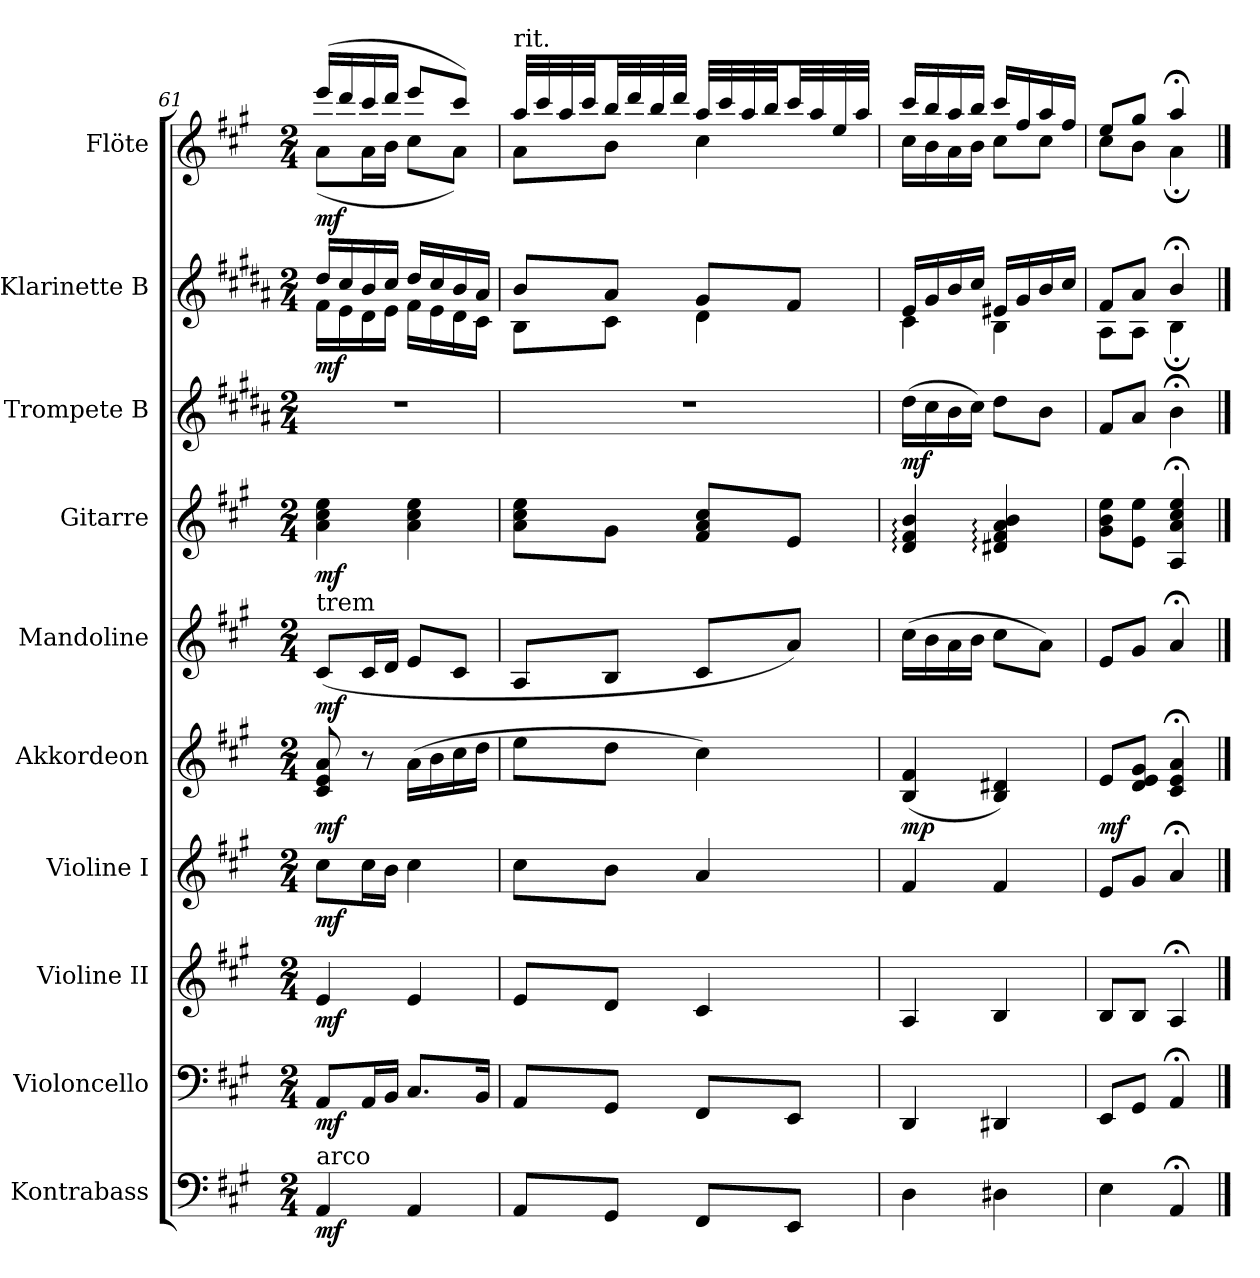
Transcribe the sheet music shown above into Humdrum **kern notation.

**kern	**dynam	**kern	**dynam	**kern	**dynam	**kern	**dynam	**kern	**dynam	**kern	**dynam	**kern	**dynam	**kern	**dynam	**kern	**dynam	**kern	**dynam
*part10	*part10	*part9	*part9	*part8	*part8	*part7	*part7	*part6	*part6	*part5	*part5	*part4	*part4	*part3	*part3	*part2	*part2	*part1	*part1
*staff10	*staff10	*staff9	*staff9	*staff8	*staff8	*staff7	*staff7	*staff6	*staff6	*staff5	*staff5	*staff4	*staff4	*staff3	*staff3	*staff2	*staff2	*staff1	*staff1
*I"Kontrabass	*	*I"Violoncello	*	*I"Violine II	*	*I"Violine I	*	*I"Akkordeon	*	*I"Mandoline	*	*I"Gitarre	*	*I"Trompete B	*	*I"Klarinette B	*	*I"Flöte	*
*	*	*I'Vc.	*	*I'Vln. II	*	*I'Vln. I	*	*	*	*I'Mand.	*	*I'Gtr.	*	*I'Tpt.	*	*I'Kl.	*	*I'Fl.	*
*clefF4	*	*clefF4	*	*clefG2	*	*clefG2	*	*clefG2	*	*clefG2	*	*clefG2	*	*clefG2	*	*clefG2	*	*clefG2	*
*ITrd7c12	*	*	*	*	*	*	*	*	*	*	*	*ITrd7c12	*	*ITrd1c2	*	*ITrd1c2	*	*	*
*k[f#c#g#]	*	*k[f#c#g#]	*	*k[f#c#g#]	*	*k[f#c#g#]	*	*k[f#c#g#]	*	*k[f#c#g#]	*	*k[f#c#g#]	*	*k[f#c#g#]	*	*k[f#c#g#]	*	*k[f#c#g#]	*
*A:	*	*A:	*	*A:	*	*A:	*	*A:	*	*A:	*	*A:	*	*A:	*	*A:	*	*A:	*
*M2/4	*	*M2/4	*	*M2/4	*	*M2/4	*	*M2/4	*	*M2/4	*	*M2/4	*	*M2/4	*	*M2/4	*	*M2/4	*
=61	=61	=61	=61	=61	=61	=61	=61	=61	=61	=61	=61	=61	=61	=61	=61	=61	=61	=61	=61
!	!	!	!	!	!	!	!	!	!	!	!	!	!	!	!	!	!	!LO:TX:a:t=12	!
!	!	!	!	!	!	!	!	!	!	!LO:TX:a:t=trem	!	!	!	!	!	!	!	!	!
!LO:TX:a:t=arco	!	!	!	!	!	!	!	!	!	!	!	!	!	!	!	!	!	!	!
!	!	!	!	!	!	!	!	!	!	!	!	!	!	!LO:N:vis=1	!	!	!	!	!
*	*	*	*	*	*	*	*	*	*	*	*	*	*	*	*	*^	*	*^	*
4AAAi/	mf	8AAi/L	mf	4ei/	mf	8cc#i\L	mf	8c#i/ 8ei 8ai	mf	(8c#i/L	mf	4Ai\ 4c#i 4ei	mf	2r	.	16cc#i/LL	16ei\LL	mf	(16eeei/LL	(8ai\L	mf
.	.	.	.	.	.	.	.	.	.	.	.	.	.	.	.	16bi/	16di\	.	16dddi/	.	.
.	.	16AAi/L	.	.	.	16cc#i\L	.	8r	.	16c#i/L	.	.	.	.	.	16ai/	16c#i\	.	16ccc#i/	16ai\L	.
.	.	16BBi/JJ	.	.	.	16bi\JJ	.	.	.	16di/JJ	.	.	.	.	.	16bi/JJ	16di\JJ	.	16dddi/JJ	16bi\JJ	.
4AAAi/	.	8.C#i/L	.	4ei/	.	4cc#i\	.	(16ai\LL	.	8ei/L	.	4Ai\ 4c#i 4ei	.	.	.	16cc#i/LL	16ei\LL	.	8eeei/L	8cc#i\L	.
.	.	.	.	.	.	.	.	16bi\	.	.	.	.	.	.	.	16bi/	16di\	.	.	.	.
.	.	.	.	.	.	.	.	16cc#i\	.	8c#i/J	.	.	.	.	.	16ai/	16c#i\	.	8ccc#i/J)	8ai\J)	.
.	.	16BBi/Jk	.	.	.	.	.	16ddi\JJ	.	.	.	.	.	.	.	16g#i/JJ	16Bi\JJ	.	.	.	.
=62	=62	=62	=62	=62	=62	=62	=62	=62	=62	=62	=62	=62	=62	=62	=62	=62	=62	=62	=62	=62	=62
!	!	!	!	!	!	!	!	!	!	!	!	!	!	!	!	!	!	!	!LO:TX:t=rit.	!	!
!	!	!	!	!	!	!	!	!	!	!	!	!	!	!LO:N:vis=1	!	!	!	!	!	!	!
8AAAi/L	.	8AAi/L	.	8ei/L	.	8cc#i\L	.	8eei\L	.	8Ai/L	.	8Ai\ 8c#i 8eiL	.	2r	.	8ai/L	8Ai\L	.	32aai/LLL	8ai\L	.
.	.	.	.	.	.	.	.	.	.	.	.	.	.	.	.	.	.	.	32ccc#i/	.	.
.	.	.	.	.	.	.	.	.	.	.	.	.	.	.	.	.	.	.	32aai/	.	.
.	.	.	.	.	.	.	.	.	.	.	.	.	.	.	.	.	.	.	32ccc#i/JJ	.	.
8GGG#i/J	.	8GG#i/J	.	8di/J	.	8bi\J	.	8ddi\J	.	8Bi/J	.	8G#i\J	.	.	.	8g#i/J	8Bi\J	.	32bbi/LL	8bi\J	.
.	.	.	.	.	.	.	.	.	.	.	.	.	.	.	.	.	.	.	32dddi/	.	.
.	.	.	.	.	.	.	.	.	.	.	.	.	.	.	.	.	.	.	32bbi/	.	.
.	.	.	.	.	.	.	.	.	.	.	.	.	.	.	.	.	.	.	32dddi/JJJ	.	.
8FFF#i/L	.	8FF#i/L	.	4c#i/	.	4ai/	.	4cc#i\)	.	8c#i/L	.	8F#i/ 8Ai 8c#iL	.	.	.	8f#i/L	4c#i\	.	32aai/LLL	4cc#i\	.
.	.	.	.	.	.	.	.	.	.	.	.	.	.	.	.	.	.	.	32ccc#i/	.	.
.	.	.	.	.	.	.	.	.	.	.	.	.	.	.	.	.	.	.	32aai/	.	.
.	.	.	.	.	.	.	.	.	.	.	.	.	.	.	.	.	.	.	32bbi/JJ	.	.
8EEEi/J	.	8EEi/J	.	.	.	.	.	.	.	8ai/J)	.	8Ei/J	.	.	.	8ei/J	.	.	32ccc#i/LL	.	.
.	.	.	.	.	.	.	.	.	.	.	.	.	.	.	.	.	.	.	32aai/	.	.
.	.	.	.	.	.	.	.	.	.	.	.	.	.	.	.	.	.	.	32eei/	.	.
.	.	.	.	.	.	.	.	.	.	.	.	.	.	.	.	.	.	.	32aai/JJJ	.	.
=63	=63	=63	=63	=63	=63	=63	=63	=63	=63	=63	=63	=63	=63	=63	=63	=63	=63	=63	=63	=63	=63
4DDi\	.	4DDi/	.	4Ai/	.	4f#i/	.	(4Bi/ 4f#i	mp	(16cc#i\LL	.	4Di/: 4F#i: 4Bi:	.	(16cc#i\LL	mf	16di/LL	4Bi\	.	16ccc#i/LL	16cc#i\LL	.
.	.	.	.	.	.	.	.	.	.	16bi\	.	.	.	16bi\	.	16f#i/	.	.	16bbi/	16bi\	.
.	.	.	.	.	.	.	.	.	.	16ai\	.	.	.	16ai\	.	16ai/	.	.	16aai/	16ai\	.
.	.	.	.	.	.	.	.	.	.	16bi\JJ	.	.	.	16bi\JJ)	.	16bi/JJ	.	.	16bbi/JJ	16bi\JJ	.
4DD#Xi\	.	4DD#Xi/	.	4Bi/	.	4f#i/	.	4Bi/ 4d#Xi)	.	8cc#i\L	.	4D#Xi/: 4F#i: 4Ai: 4Bi:	.	8cc#i\L	.	16d#Xi/LL	4Ai\	.	16ccc#i/LL	8cc#i\L	.
.	.	.	.	.	.	.	.	.	.	.	.	.	.	.	.	16f#i/	.	.	16ff#i/	.	.
.	.	.	.	.	.	.	.	.	.	8ai\J)	.	.	.	8ai\J	.	16ai/	.	.	16aai/	8cc#i\J	.
.	.	.	.	.	.	.	.	.	.	.	.	.	.	.	.	16bi/JJ	.	.	16ff#i/JJ	.	.
=64	=64	=64	=64	=64	=64	=64	=64	=64	=64	=64	=64	=64	=64	=64	=64	=64	=64	=64	=64	=64	=64
4EEi\	.	8EEi/L	.	8Bi/L	.	8ei/L	.	8ei/L	mf	8ei/L	.	8G#i\ 8Bi 8eiL	.	8ei/L	.	8ei/L	8G#i\L	.	8eei/L	8cc#i\L	.
.	.	8GG#i/J	.	8Bi/J	.	8g#i/J	.	8di/ 8ei 8g#iJ	.	8g#i/J	.	8Ei\ 8eiJ	.	8g#i/J	.	8g#i/J	8G#i\J	.	8gg#i/J	8bi\J	.
4AAA;i/	.	4AA;i/	.	4A;i/	.	4a;i/	.	4c#i/; 4ei; 4ai;	.	4a;i/	.	4AAi/; 4Ai; 4c#i; 4ei;	.	4a;i\	.	4a;i/	4A;i\	.	4aa;i/	4a;i\	.
*	*	*	*	*	*	*	*	*	*	*	*	*	*	*	*	*v	*v	*	*	*	*
*	*	*	*	*	*	*	*	*	*	*	*	*	*	*	*	*	*	*v	*v	*
==	==	==	==	==	==	==	==	==	==	==	==	==	==	==	==	==	==	==	==
*-	*-	*-	*-	*-	*-	*-	*-	*-	*-	*-	*-	*-	*-	*-	*-	*-	*-	*-	*-
